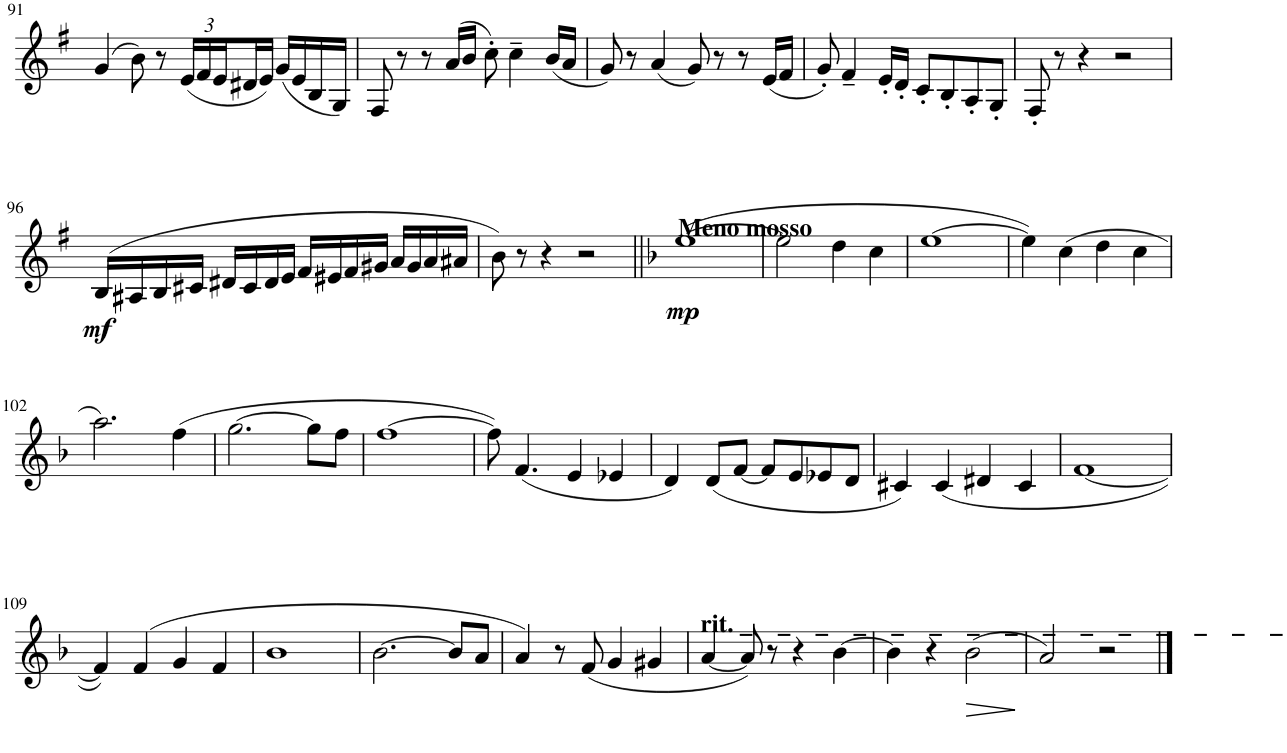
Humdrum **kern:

**kern	**dynam
*part1	*part1
*staff1	*staff1
*I"Bb Clarinet	*
*I'Cl	*
!!LO:PB:g=z
*clefG2	*
*Trd1c2	*
*k[f#]	*
*M4/4	*
=91	=91
(4g/	.
8b\)	.
8r	.
*Xbrackettup	*
(24e/LL	.
24f#/	.
24e/	.
16d#X/	.
16e/JJ)	.
(16g/LL	.
16e/	.
16B/	.
16G/JJ)	.
=92	=92
8F#/	.
8r	.
8r	.
(16a/LL	.
16b/JJ	.
8cc'\)	.
4cc~\	.
(16b/LL	.
16a/JJ	.
=93	=93
8g/)	.
8r	.
(4a/	.
8g/)	.
8r	.
8r	.
(16e/LL	.
16f#/JJ	.
=94	=94
8g'/)	.
4f#~/	.
16e'/LL	.
16d'/JJ	.
8c'/L	.
8B'/	.
8A'/	.
8G'/J	.
=95	=95
8F#'/	.
8r	.
4r	.
2r	.
!!LO:LB:g=z
=96	=96
!	!LO:DY:b
(16B/LL	mf
16A#X/	.
16B/	.
16c#X/JJ	.
16d#X/LL	.
16c#/	.
16d#/	.
16e/JJ	.
16f#/LL	.
16e#X/	.
16f#/	.
16g#X/JJ	.
16a/LL	.
16g#/	.
16a/	.
16a#X/JJ	.
=97	=97
8b\)	.
8r	.
4r	.
2r	.
=98||	=98||
*k[b-]	*
!LO:TX:a:B:t=Meno mosso	!
!	!LO:DY:b
([1ee	mp
=99	=99
2ee\]	.
4dd\	.
4cc\	.
=100	=100
[1ee	.
=101	=101
4ee\])	.
(4cc\	.
4dd\	.
4cc\	.
!!LO:LB:g=z
=102	=102
2.aa\)	.
(4ff\	.
=103	=103
[2.gg\	.
8gg\L]	.
8ff\J	.
=104	=104
[1ff	.
=105	=105
8ff\])	.
(4.f/	.
4e/	.
4e-X/	.
=106	=106
4d/)	.
(8d/L	.
[8f/J	.
8f/L]	.
8e/	.
8e-X/	.
8d/J	.
=107	=107
4c#X/)	.
(4c#/	.
4d#X/	.
4c#/	.
=108	=108
[1f	.
!!LO:LB:g=z
=109	=109
4f/])	.
(4f/	.
4g/	.
4f/	.
=110	=110
1b-	.
=111	=111
[2.b-\	.
8b-/L]	.
8a/J	.
=112	=112
4a/)	.
8r	.
(8f/	.
4g/	.
4g#X/	.
=113	=113
!LO:TX:a:B:t=rit. _    _    _    _    _    _    _    _    _    _    _    _    _    _    _	!
[4a/	.
8a/])	.
8r	.
4r	.
[4b-\	.
=114	=114
4b-\]	.
4r	.
!	!LO:HP:b
(2b-\	>
.	]
=115	=115
2a/)	.
2r	.
==	==
*-	*-
